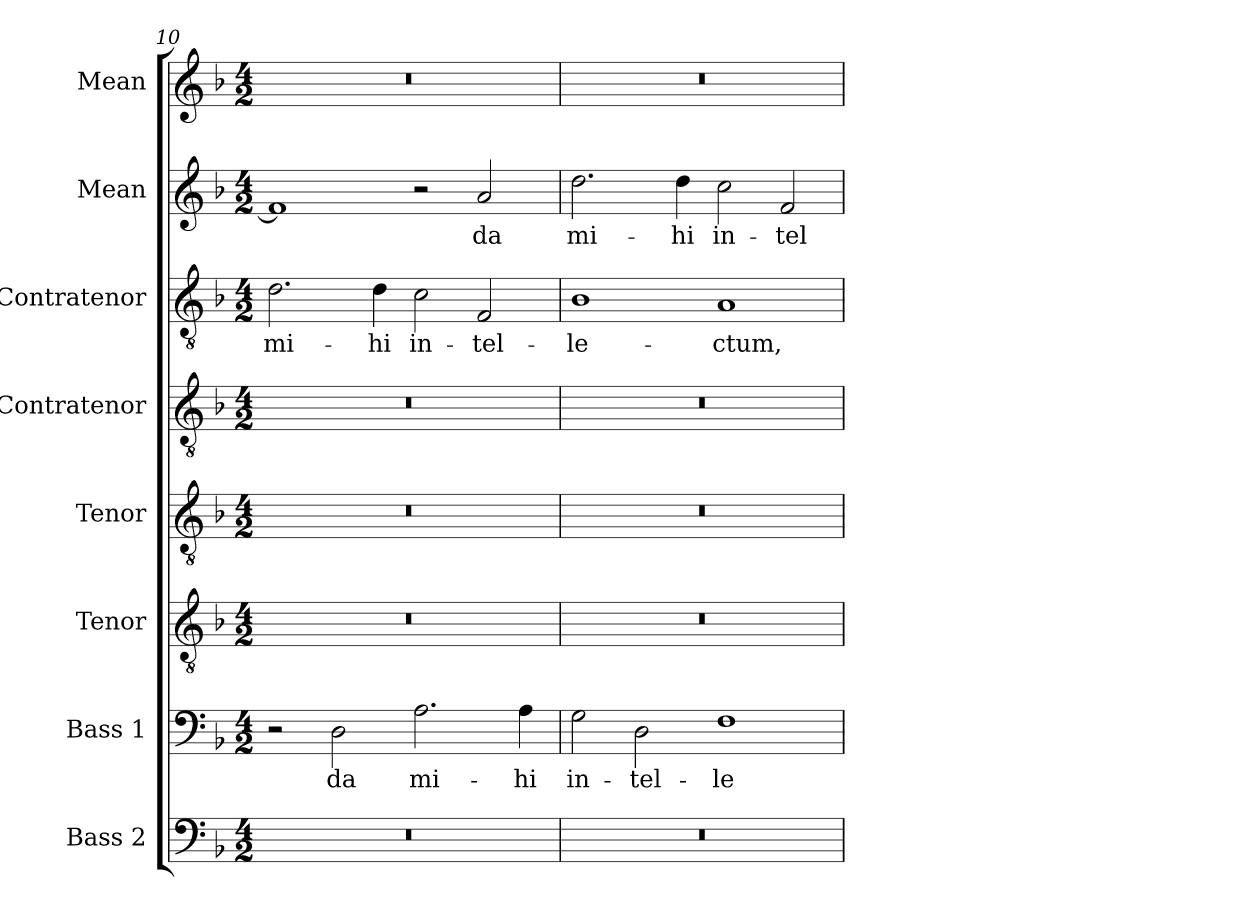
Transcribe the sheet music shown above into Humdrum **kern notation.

**kern	**kern	**text	**kern	**kern	**kern	**kern	**text	**kern	**text	**kern
*part8	*part7	*part7	*part6	*part5	*part4	*part3	*part3	*part2	*part2	*part1
*staff8	*staff7	*staff7	*staff6	*staff5	*staff4	*staff3	*staff3	*staff2	*staff2	*staff1
*I"Bass 2	*I"Bass 1	*	*I"Tenor	*I"Tenor	*I"Contratenor	*I"Contratenor	*	*I"Mean	*	*I"Mean
*I'B2.	*I'B1.	*	*I'T.	*I'T.	*I'Ct.	*I'Ct.	*	*I'M.	*	*I'M.
*clefF4	*clefF4	*	*clefGv2	*clefGv2	*clefGv2	*clefGv2	*	*clefG2	*	*clefG2
*	*	*	*ITrd7c12	*ITrd7c12	*ITrd7c12	*ITrd7c12	*	*	*	*
*k[b-]	*k[b-]	*	*k[b-]	*k[b-]	*k[b-]	*k[b-]	*	*k[b-]	*	*k[b-]
*F:	*F:	*	*F:	*F:	*F:	*F:	*	*F:	*	*F:
*M4/2	*M4/2	*	*M4/2	*M4/2	*M4/2	*M4/2	*	*M4/2	*	*M4/2
=10	=10	=10	=10	=10	=10	=10	=10	=10	=10	=10
!LO:N:vis=1	!	!	!LO:N:vis=1	!LO:N:vis=1	!LO:N:vis=1	!	!	!	!	!
!	!	!	!	!	!	!	!LO:LY:b:color=#000000	!	!	!LO:N:vis=1
0r	2r	.	0r	0r	0r	2.Di\	mi-	1f#i]	.	0r
!	!	!LO:LY:b:color=#000000	!	!	!	!	!	!	!	!
.	2Di\	da	.	.	.	.	.	.	.	.
!	!	!	!	!	!	!	!LO:LY:b:color=#000000	!	!	!
.	.	.	.	.	.	4Di\	-hi	.	.	.
!	!	!LO:LY:b:color=#000000	!	!	!	!	!	!	!	!
!	!	!	!	!	!	!	!LO:LY:b:color=#000000	!	!	!
.	2.Ai\	mi-	.	.	.	2Ci\	in-	2r	.	.
!	!	!	!	!	!	!	!LO:LY:b:color=#000000	!	!	!
!	!	!	!	!	!	!	!	!	!LO:LY:b:color=#000000	!
.	.	.	.	.	.	2FFi/	-tel-	2ai/	da	.
!	!	!LO:LY:b:color=#000000	!	!	!	!	!	!	!	!
.	4Ai\	-hi	.	.	.	.	.	.	.	.
=11	=11	=11	=11	=11	=11	=11	=11	=11	=11	=11
!LO:N:vis=1	!	!	!	!	!	!	!	!	!	!
!	!	!LO:LY:b:color=#000000	!LO:N:vis=1	!LO:N:vis=1	!LO:N:vis=1	!	!	!	!	!
!	!	!	!	!	!	!	!LO:LY:b:color=#000000	!	!	!
!	!	!	!	!	!	!	!	!	!LO:LY:b:color=#000000	!LO:N:vis=1
0r	2Gi\	in-	0r	0r	0r	1BB-i	-le-	2.ddi\	mi-	0r
!	!	!LO:LY:b:color=#000000	!	!	!	!	!	!	!	!
.	2Di\	-tel-	.	.	.	.	.	.	.	.
!	!	!	!	!	!	!	!	!	!LO:LY:b:color=#000000	!
.	.	.	.	.	.	.	.	4ddi\	-hi	.
!	!	!LO:LY:b:color=#000000	!	!	!	!	!	!	!	!
!	!	!	!	!	!	!	!LO:LY:b:color=#000000	!	!	!
!	!	!	!	!	!	!	!	!	!LO:LY:b:color=#000000	!
.	1Fi	-le-	.	.	.	1AAi	-ctum,	2cci\	in-	.
!	!	!	!	!	!	!	!	!	!LO:LY:b:color=#000000	!
.	.	.	.	.	.	.	.	2fi/	-tel-	.
=	=	=	=	=	=	=	=	=	=	=
*-	*-	*-	*-	*-	*-	*-	*-	*-	*-	*-
